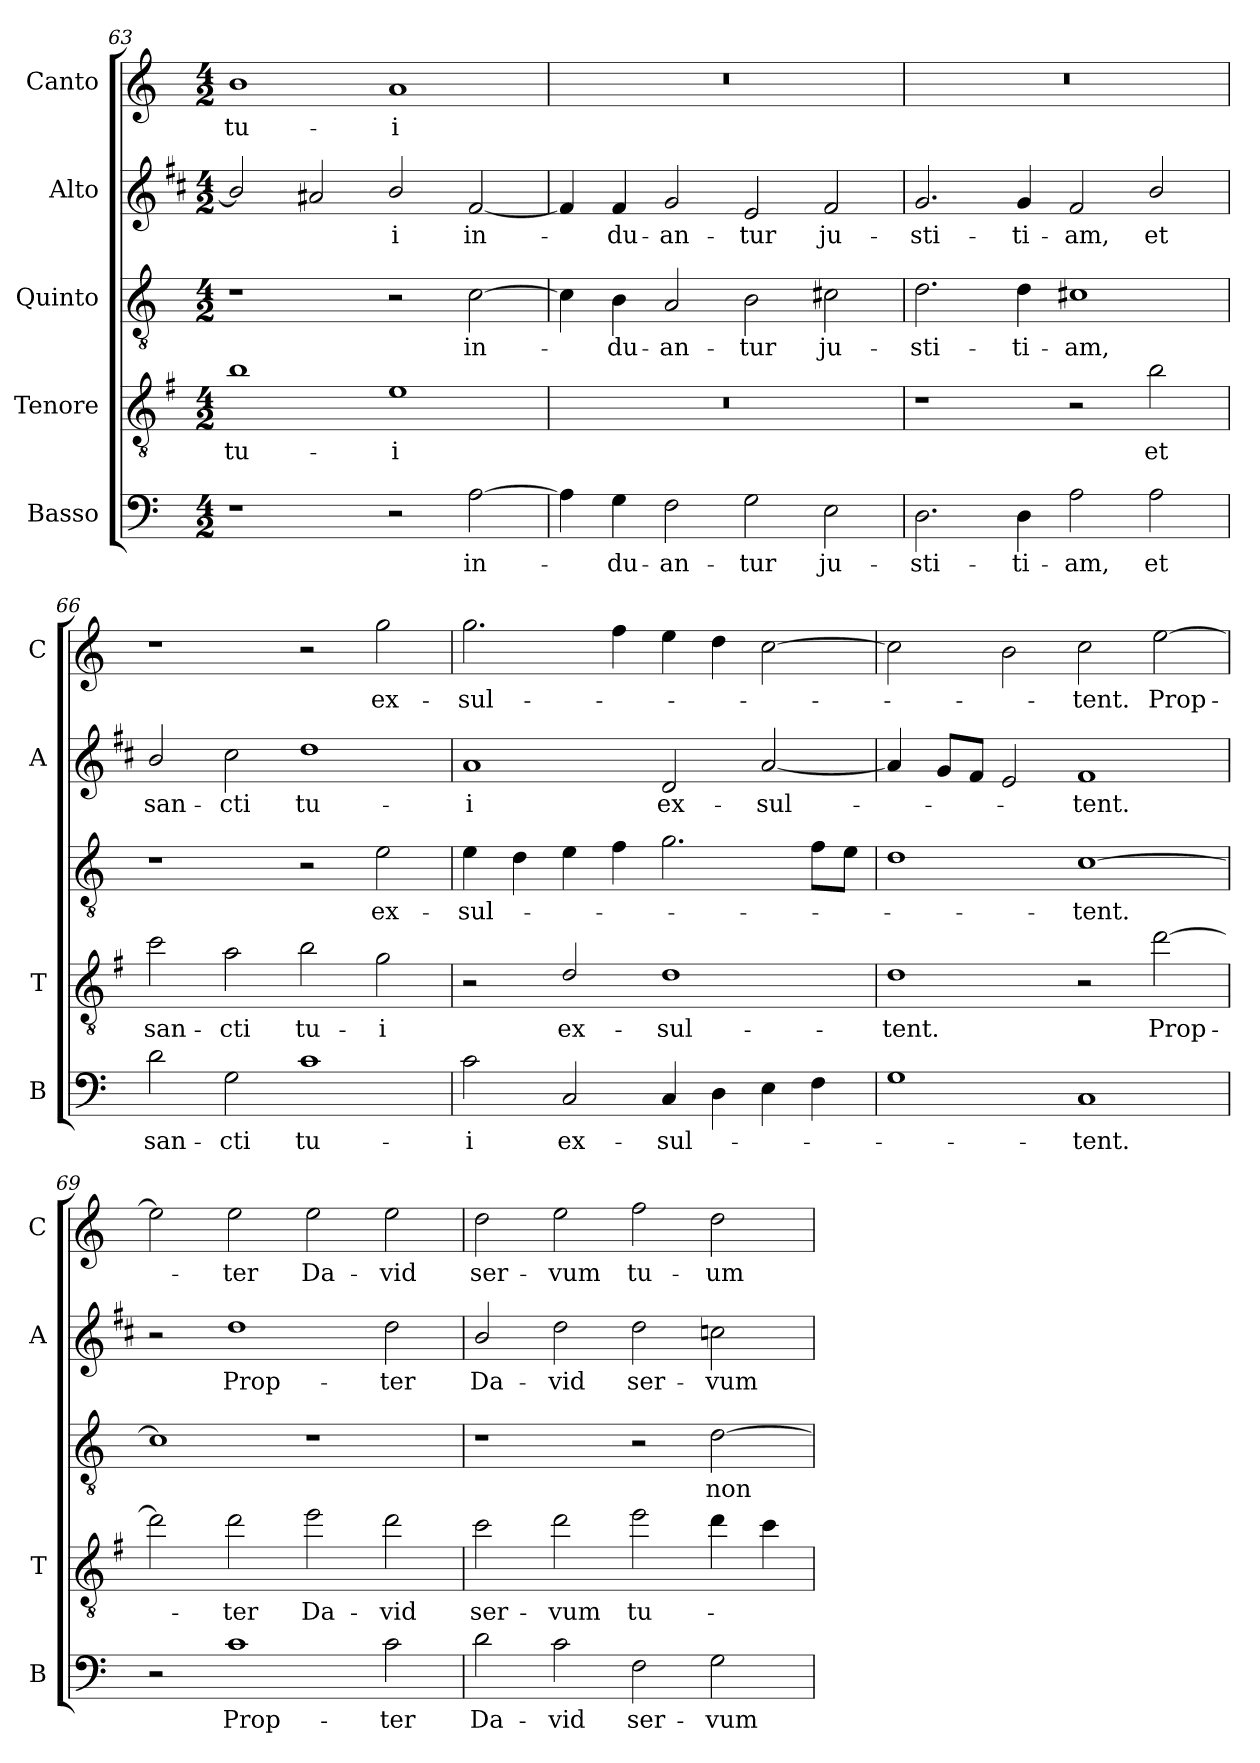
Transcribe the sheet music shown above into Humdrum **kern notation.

**kern	**text	**kern	**text	**kern	**text	**kern	**text	**kern	**text
*part5	*part5	*part4	*part4	*part3	*part3	*part2	*part2	*part1	*part1
*staff5	*staff5	*staff4	*staff4	*staff3	*staff3	*staff2	*staff2	*staff1	*staff1
*I"Basso	*	*I"Tenore	*	*I"Quinto	*	*I"Alto	*	*I"Canto	*
*I'B	*	*I'T	*	*	*	*I'A	*	*I'C	*
*clefF4	*	*clefGv2	*	*clefGv2	*	*clefG2	*	*clefG2	*
*	*	*ITrd4c7	*	*	*	*ITrd1c2	*	*	*
*k[]	*	*k[]	*	*k[]	*	*k[]	*	*k[]	*
*C:	*	*C:	*	*C:	*	*C:	*	*C:	*
*M4/2	*	*M4/2	*	*M4/2	*	*M4/2	*	*M4/2	*
=63	=63	=63	=63	=63	=63	=63	=63	=63	=63
!	!	!	!LO:LY:b	!	!	!	!	!	!LO:LY:b
1r	.	1e	tu-	1r	.	2a/]	.	1b	tu-
.	.	.	.	.	.	2g#X/	.	.	.
!	!	!	!LO:LY:b	!	!	!	!LO:LY:b	!	!LO:LY:b
2r	.	1A	-i	2r	.	2a/	-i	1a	-i
!	!LO:LY:b	!	!	!	!LO:LY:b	!	!LO:LY:b	!	!
[2A\	in-	.	.	[2c\	in-	[2e/	in-	.	.
=64	=64	=64	=64	=64	=64	=64	=64	=64	=64
4A\]	.	0r	.	4c\]	.	4e/]	.	0r	.
!	!LO:LY:b	!	!	!	!LO:LY:b	!	!LO:LY:b	!	!
4G\	-du-	.	.	4B\	-du-	4e/	-du-	.	.
!	!LO:LY:b	!	!	!	!LO:LY:b	!	!LO:LY:b	!	!
2F\	-an-	.	.	2A/	-an-	2f/	-an-	.	.
!	!LO:LY:b	!	!	!	!LO:LY:b	!	!LO:LY:b	!	!
2G\	-tur	.	.	2B\	-tur	2d/	-tur	.	.
!	!LO:LY:b	!	!	!	!LO:LY:b	!	!LO:LY:b	!	!
2E\	ju-	.	.	2c#X\	ju-	2e/	ju-	.	.
!!LO:LB:g=z
=65	=65	=65	=65	=65	=65	=65	=65	=65	=65
!	!LO:LY:b	!	!	!	!LO:LY:b	!	!LO:LY:b	!	!
2.D\	-sti-	1r	.	2.d\	-sti-	2.f/	-sti-	0r	.
!	!LO:LY:b	!	!	!	!LO:LY:b	!	!LO:LY:b	!	!
4D\	-ti-	.	.	4d\	-ti-	4f/	-ti-	.	.
!	!LO:LY:b	!	!	!	!LO:LY:b	!	!LO:LY:b	!	!
2A\	-am,	2r	.	1c#X	-am,	2e/	-am,	.	.
!	!LO:LY:b	!	!LO:LY:b	!	!	!	!LO:LY:b	!	!
2A\	et	2e\	et	.	.	2a/	et	.	.
=66	=66	=66	=66	=66	=66	=66	=66	=66	=66
!	!LO:LY:b	!	!LO:LY:b	!	!	!	!LO:LY:b	!	!
2d\	san-	2f\	san-	1r	.	2a/	san-	1r	.
!	!LO:LY:b	!	!LO:LY:b	!	!	!	!LO:LY:b	!	!
2G\	-cti	2d\	-cti	.	.	2b\	-cti	.	.
!	!LO:LY:b	!	!LO:LY:b	!	!	!	!LO:LY:b	!	!
1c	tu-	2e\	tu-	2r	.	1cc	tu-	2r	.
!	!	!	!LO:LY:b	!	!LO:LY:b	!	!	!	!LO:LY:b
.	.	2c\	-i	2e\	ex-	.	.	2gg\	ex-
=67	=67	=67	=67	=67	=67	=67	=67	=67	=67
!	!LO:LY:b	!	!	!	!LO:LY:b	!	!LO:LY:b	!	!LO:LY:b
2c\	-i	2r	.	4e\	-sul-	1g	-i	2.gg\	-sul-
.	.	.	.	4d\	.	.	.	.	.
!	!LO:LY:b	!	!LO:LY:b	!	!	!	!	!	!
2C/	ex-	2G/	ex-	4e\	.	.	.	.	.
.	.	.	.	4f\	.	.	.	4ff\	.
!	!LO:LY:b	!	!LO:LY:b	!	!	!	!LO:LY:b	!	!
4C/	-sul-	1G	-sul-	2.g\	.	2c/	ex-	4ee\	.
4D\	.	.	.	.	.	.	.	4dd\	.
!	!	!	!	!	!	!	!LO:LY:b	!	!
4E\	.	.	.	.	.	[2g/	-sul-	[2cc\	.
4F\	.	.	.	8f\L	.	.	.	.	.
.	.	.	.	8e\J	.	.	.	.	.
=68	=68	=68	=68	=68	=68	=68	=68	=68	=68
!	!	!	!LO:LY:b	!	!	!	!	!	!
1G	.	1G	-tent.	1d	.	4g/]	.	2cc\]	.
.	.	.	.	.	.	8f/L	.	.	.
.	.	.	.	.	.	8e/J	.	.	.
.	.	.	.	.	.	2d/	.	2b\	.
!	!LO:LY:b	!	!	!	!LO:LY:b	!	!LO:LY:b	!	!LO:LY:b
1C	-tent.	2r	.	[1c	-tent.	1e	-tent.	2cc\	-tent.
!	!	!	!LO:LY:b	!	!	!	!	!	!LO:LY:b
.	.	[2g\	Prop-	.	.	.	.	[2ee\	Prop-
!!LO:LB:g=z
=69	=69	=69	=69	=69	=69	=69	=69	=69	=69
2r	.	2g\]	.	1c]	.	2r	.	2ee\]	.
!	!LO:LY:b	!	!LO:LY:b	!	!	!	!LO:LY:b	!	!LO:LY:b
1c	Prop-	2g\	-ter	.	.	1cc	Prop-	2ee\	-ter
!	!	!	!LO:LY:b	!	!	!	!	!	!LO:LY:b
.	.	2a\	Da-	1r	.	.	.	2ee\	Da-
!	!LO:LY:b	!	!LO:LY:b	!	!	!	!LO:LY:b	!	!LO:LY:b
2c\	-ter	2g\	-vid	.	.	2cc\	-ter	2ee\	-vid
=70	=70	=70	=70	=70	=70	=70	=70	=70	=70
!	!LO:LY:b	!	!LO:LY:b	!	!	!	!LO:LY:b	!	!LO:LY:b
2d\	Da-	2f\	ser-	1r	.	2a/	Da-	2dd\	ser-
!	!LO:LY:b	!	!LO:LY:b	!	!	!	!LO:LY:b	!	!LO:LY:b
2c\	-vid	2g\	-vum	.	.	2cc\	-vid	2ee\	-vum
!	!LO:LY:b	!	!LO:LY:b	!	!	!	!LO:LY:b	!	!LO:LY:b
2F\	ser-	2a\	tu-	2r	.	2cc\	ser-	2ff\	tu-
!	!LO:LY:b	!	!	!	!LO:LY:b	!	!LO:LY:b	!	!LO:LY:b
2G\	-vum	4g\	.	[2d\	non	2b-X\	-vum	2dd\	-um
.	.	4f\	.	.	.	.	.	.	.
=	=	=	=	=	=	=	=	=	=
*-	*-	*-	*-	*-	*-	*-	*-	*-	*-
